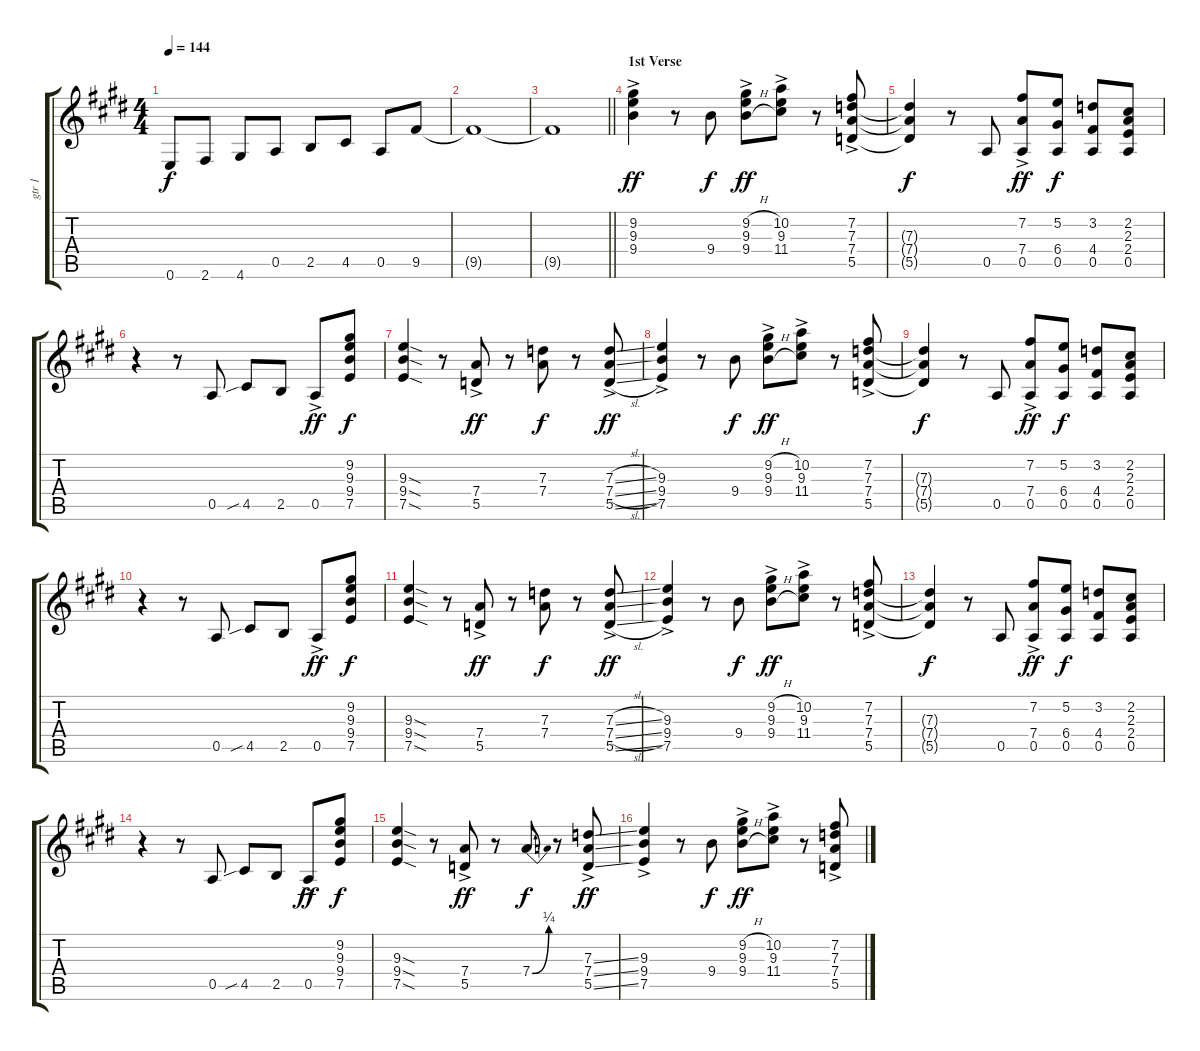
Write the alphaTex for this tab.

\track ("gtr 1 " "gtr 1 ") {instrument distortionguitar}
\staff {score tabs}
\tuning (E4 B3 G3 D3 A2 E2) {hide}
\ts (4 4)
\tempo 144
\clef g2
\ks e
0.6.8{dy f instrument distortionguitar} 2.6.8 4.6.8 0.5.8 2.5.8 4.5.8 0.5.8 9.5.8 |
\ks c#minor
9.5{t}.1 |
\barLineRight lightlight
9.5{t}.1 |
\section ("" "1st Verse")
(9.2{ac} 9.3{ac} 9.4{ac}).4{dy ff} r.8 9.4.8{dy f} (9.2{h ac} 9.3{ac} 9.4{h ac}).8{dy ff} (10.2{ac} 9.3{ac} 11.4{ac}).8 r.8 (7.2{ac} 7.3{ac} 7.4{ac} 5.5{ac}).8 |
\ks e
(7.3{t} 7.4{t} 5.5{t}).4{dy f} r.8 0.5.8 (7.2{ac} 7.4{ac} 0.5{ac}).8{dy ff} (5.2 6.4 0.5).8{dy f} (3.2 4.4 0.5).8 (2.2 2.3 2.4 0.5).8 |
\ks c#minor
r.4 r.8 0.5.8 4.5{sib}.8 2.5.8 0.5{ac}.8{dy ff} (9.2 9.3 9.4 7.5).8{dy f} |
(9.3{sod} 9.4{sod} 7.5{sod}).4 r.8 (7.4{ac} 5.5{ac}).8{dy ff} r.8 (7.3 7.4).8{dy f} r.8 (7.3{sl ac} 7.4{sl ac} 5.5{sl ac}).8{dy ff} |
(9.3{ac} 9.4{ac} 7.5{ac}).4 r.8 9.4.8{dy f} (9.2{h ac} 9.3{ac} 9.4{h ac}).8{dy ff} (10.2{ac} 9.3{ac} 11.4{ac}).8 r.8 (7.2{ac} 7.3{ac} 7.4{ac} 5.5{ac}).8 |
\ks e
(7.3{t} 7.4{t} 5.5{t}).4{dy f} r.8 0.5.8 (7.2{ac} 7.4{ac} 0.5{ac}).8{dy ff} (5.2 6.4 0.5).8{dy f} (3.2 4.4 0.5).8 (2.2 2.3 2.4 0.5).8 |
\ks c#minor
r.4 r.8 0.5.8 4.5{sib}.8 2.5.8 0.5{ac}.8{dy ff} (9.2 9.3 9.4 7.5).8{dy f} |
(9.3{sod} 9.4{sod} 7.5{sod}).4 r.8 (7.4{ac} 5.5{ac}).8{dy ff} r.8 (7.3 7.4).8{dy f} r.8 (7.3{sl ac} 7.4{sl ac} 5.5{sl ac}).8{dy ff} |
(9.3{ac} 9.4{ac} 7.5{ac}).4 r.8 9.4.8{dy f} (9.2{h ac} 9.3{ac} 9.4{h ac}).8{dy ff} (10.2{ac} 9.3{ac} 11.4{ac}).8 r.8 (7.2{ac} 7.3{ac} 7.4{ac} 5.5{ac}).8 |
\ks e
(7.3{t} 7.4{t} 5.5{t}).4{dy f} r.8 0.5.8 (7.2{ac} 7.4{ac} 0.5{ac}).8{dy ff} (5.2 6.4 0.5).8{dy f} (3.2 4.4 0.5).8 (2.2 2.3 2.4 0.5).8 |
\ks c#minor
r.4 r.8 0.5.8 4.5{sib}.8 2.5.8 0.5{ac}.8{dy ff} (9.2 9.3 9.4 7.5).8{dy f} |
(9.3{sod} 9.4{sod} 7.5{sod}).4 r.8 (7.4{ac} 5.5{ac}).8{dy ff} r.8 7.4{be (bend 0 0 60 1)}.8{dy f} r.8 (7.3{ss ac} 7.4{ss ac} 5.5{ss ac}).8{dy ff} |
(9.3{ac} 9.4{ac} 7.5{ac}).4 r.8 9.4.8{dy f} (9.2{h ac} 9.3{ac} 9.4{h ac}).8{dy ff} (10.2{ac} 9.3{ac} 11.4{ac}).8 r.8 (7.2{ac} 7.3{ac} 7.4{ac} 5.5{ac}).8
